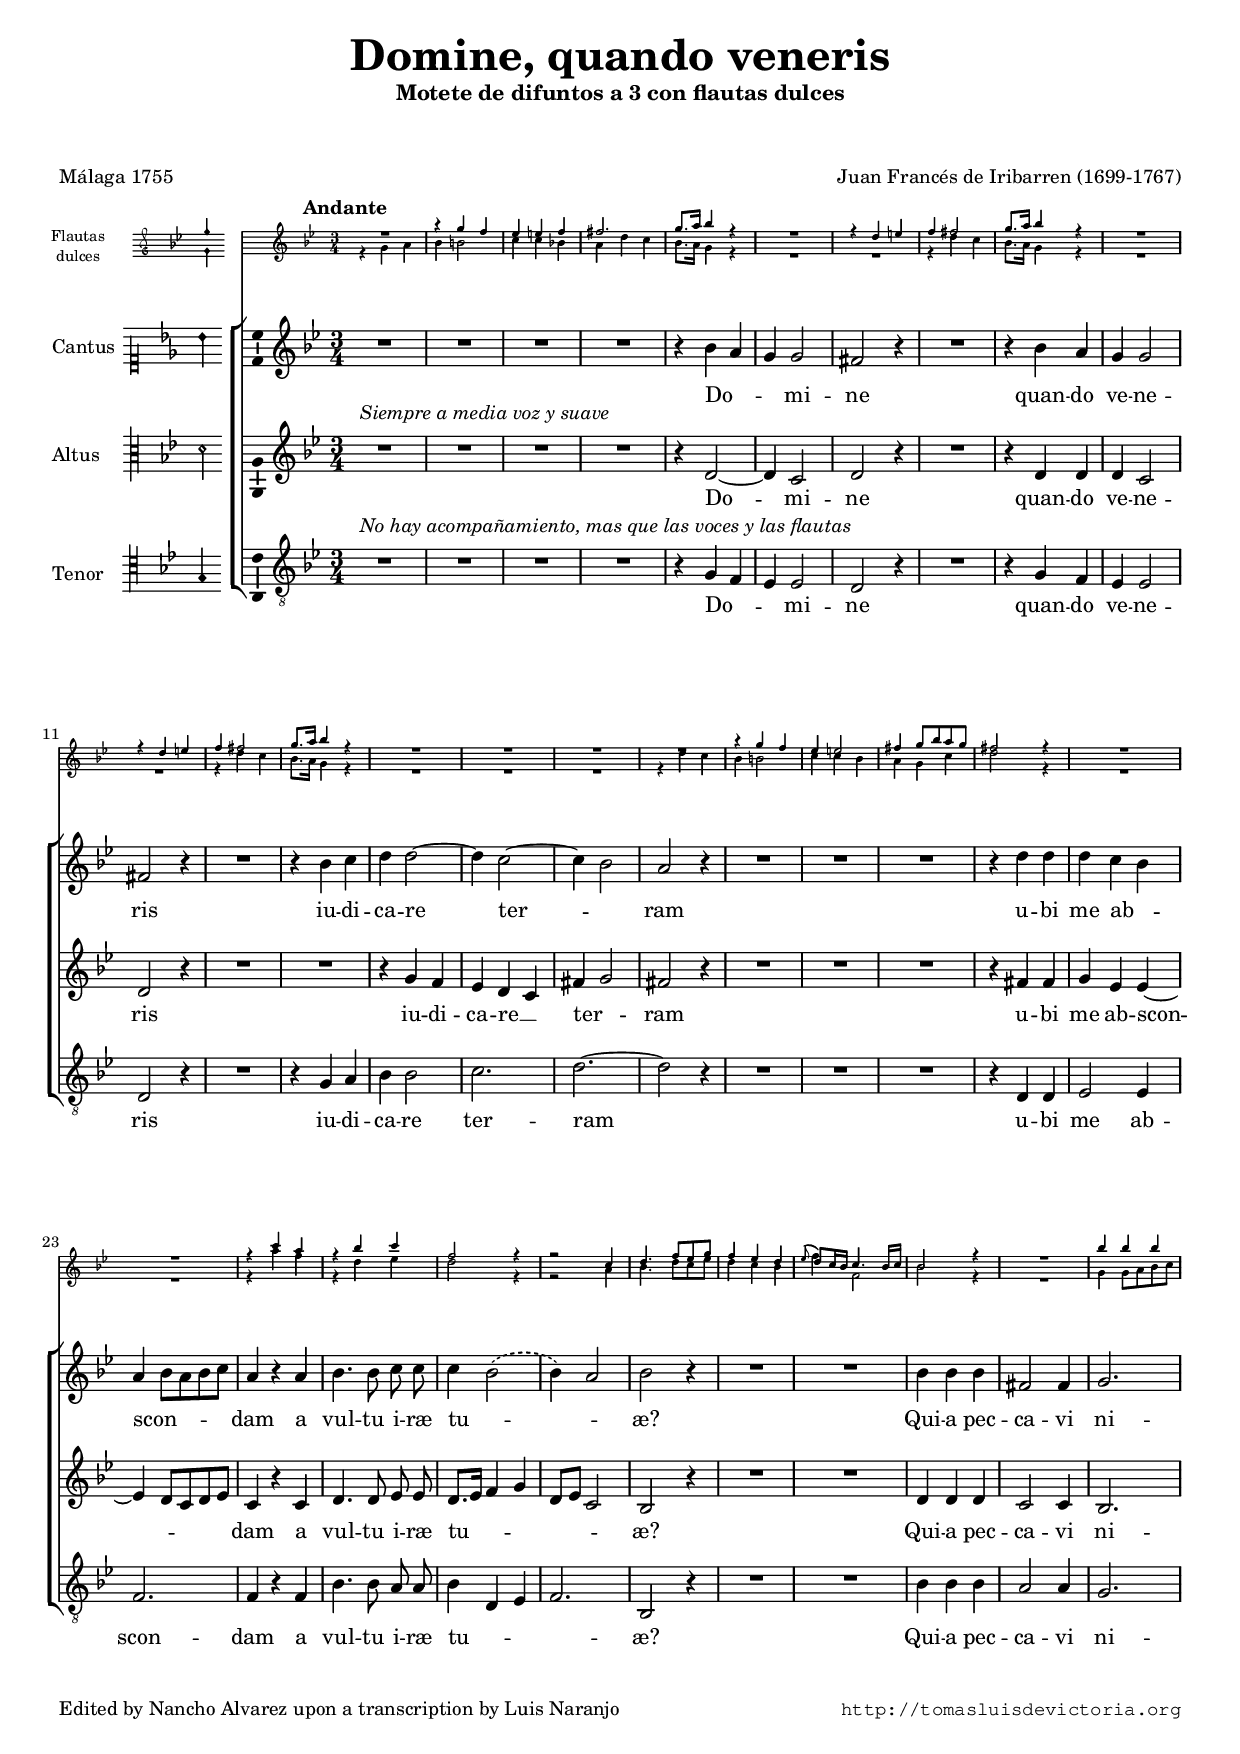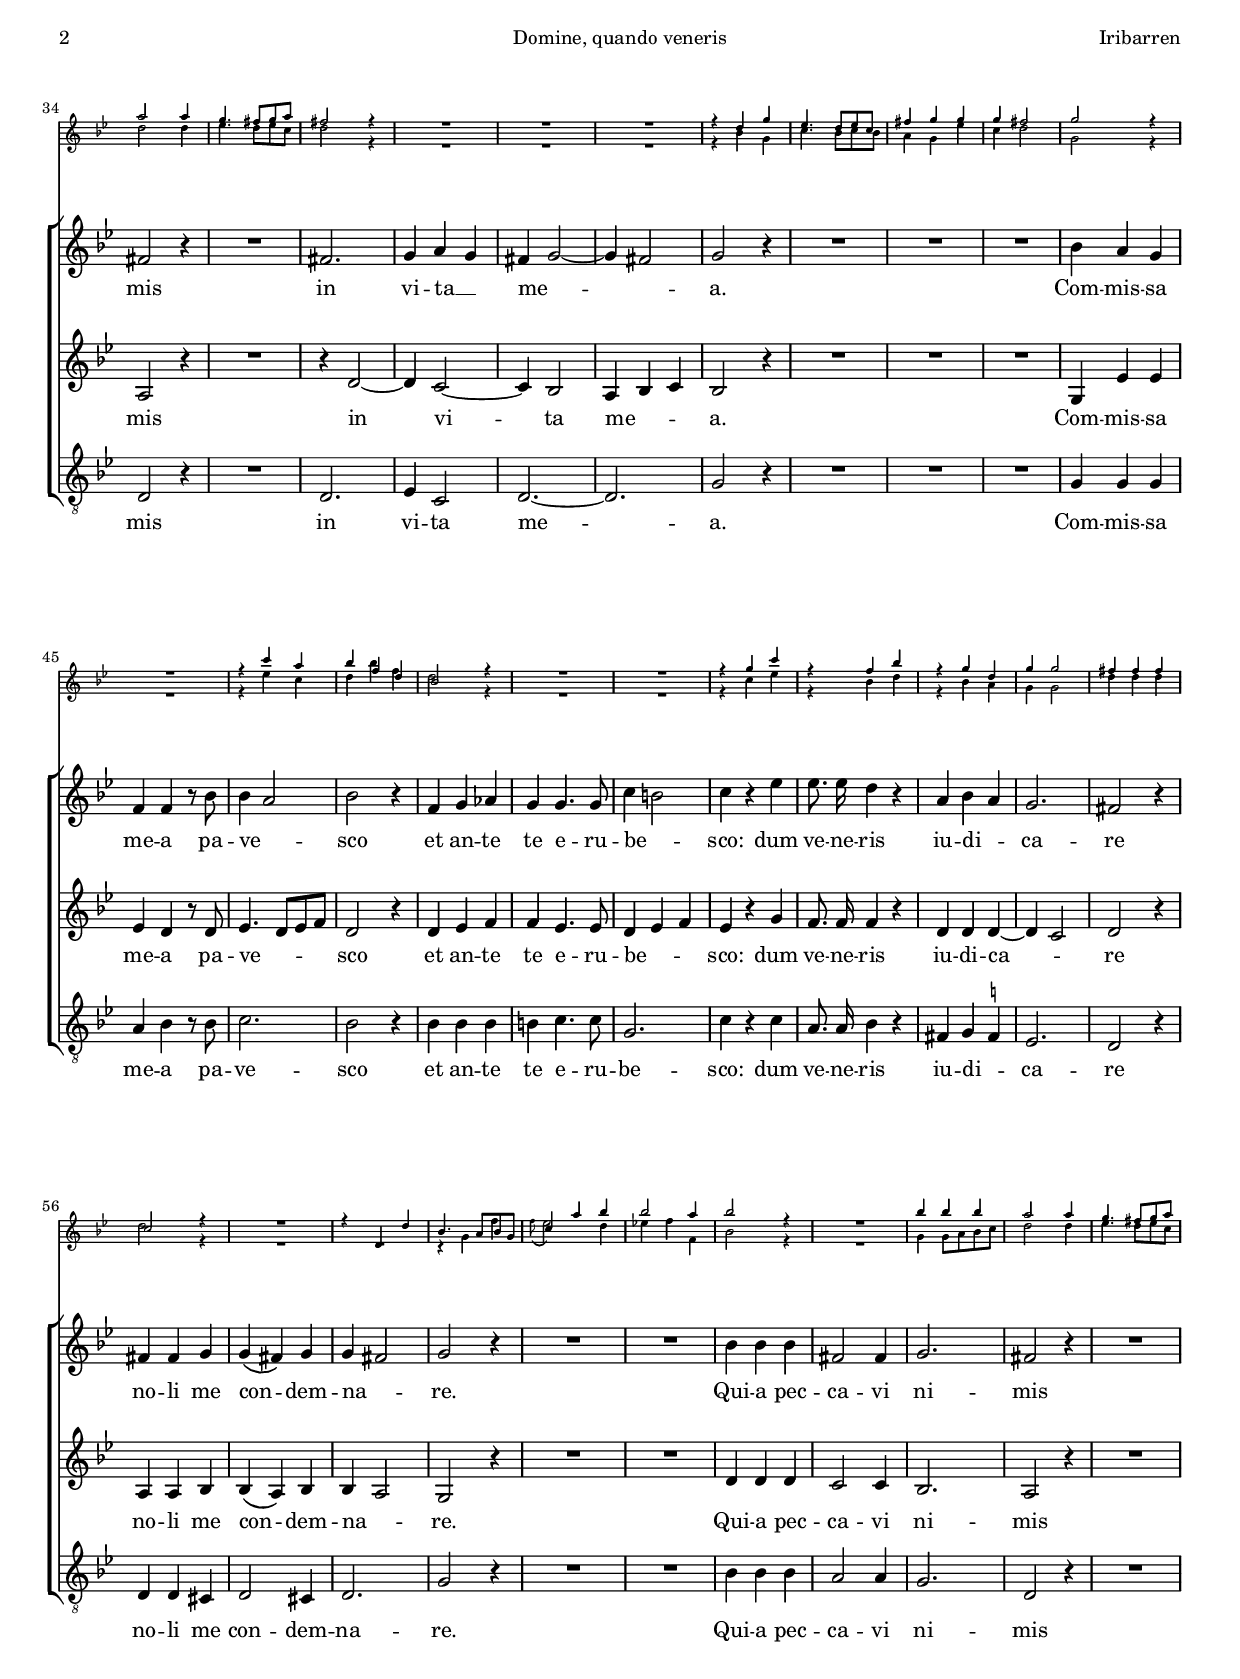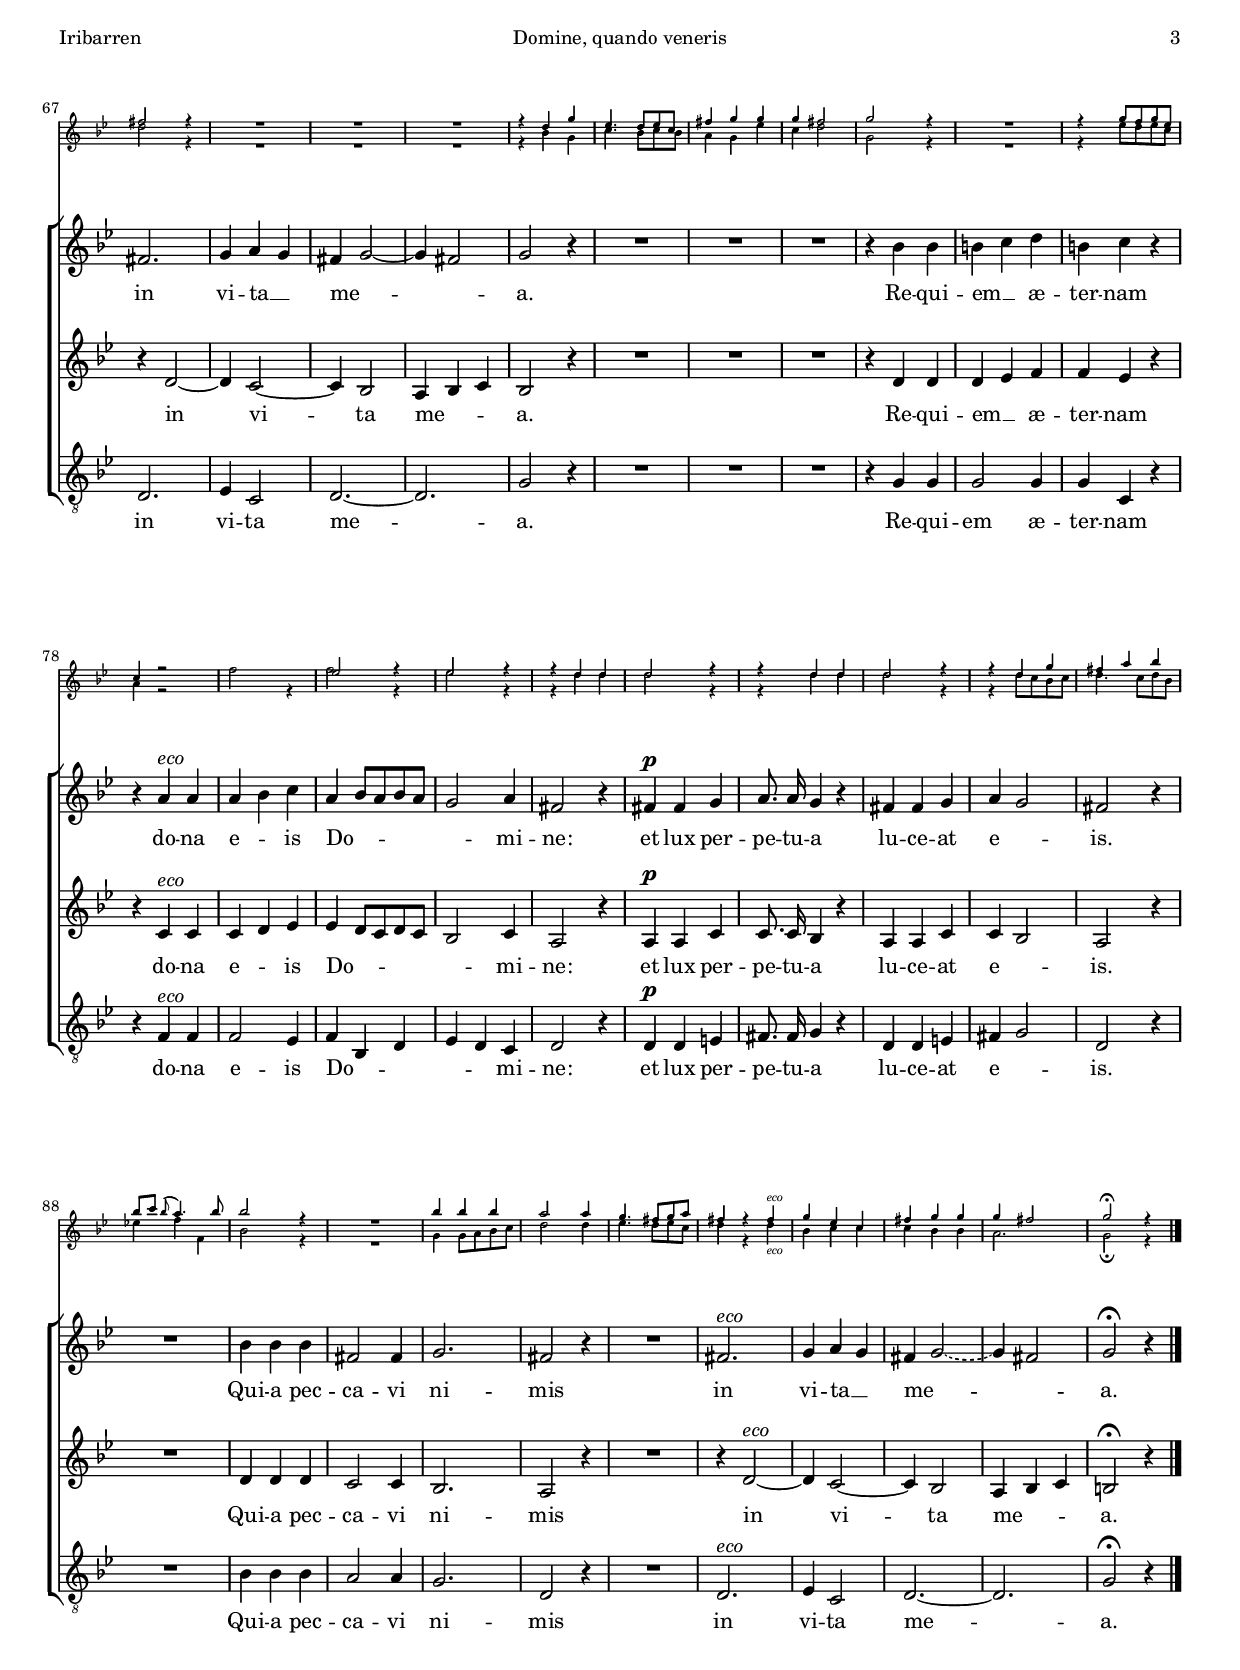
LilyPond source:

\version "2.18.0"

#(set-default-paper-size "a4")
#(set-global-staff-size 16.7)
#(ly:set-option 'point-and-click #f)
%mobile -s16.2 -i3.0

italicas=\override LyricText.font-shape = #'italic
rectas=\override LyricText.font-shape = #'upright
ss=\once \set suggestAccidentals = ##t
incipitwidth = 20
mtempo={\tempo 4 = 100}
mtempob={\tempo 4 = 50}
eco=\markup{\italic "eco"} 

htitle="Domine, quando veneris"
hcomposer="Iribarren"

\header {
	title=\markup{\fontsize #3 "Domine, quando veneris"}
	subtitle="Motete de difuntos a 3 con flautas dulces"
	subsubtitle=\markup{\null \vspace #2 }
	composer="Juan Francés de Iribarren (1699-1767)"
        pdfauthor=\composer
	%opus="(-)"
	poet=\markup{"Málaga 1755"}
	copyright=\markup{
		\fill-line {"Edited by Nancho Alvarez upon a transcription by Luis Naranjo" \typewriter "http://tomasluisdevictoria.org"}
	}
%	tagline=""
}

global={\key bes \major \time 3/4 \skip 1*3/4*98 
	\bar "|."
}

flautauno=\relative c'''{
        \once \override Score.MetronomeMark.X-offset = #7
        \once \override Score.MetronomeMark.padding = #2
        \tempo \markup{"Andante"}
        \voiceOne
         R1*3/4
         r4 g f
         ees e f
         fis2.
         g8. a16 bes4 r4
         R1*3/4
         r4 d, e
         f4 fis2
         g8. a16 bes4 r
         R1*3/4
         r4 d, e
         f fis2
         g8. a16 bes4 r
         R1*3/4*4
         r4 g f
         ees4 e2
         fis4 g8 bes a g
         fis2 r4
         R1*3/4*2
         r4 c' a
         r4 bes c
         f,2 r4
         r2 c4
         d4. f8 ees g
         f4 ees d
         \appoggiatura {ees8} d8 c16 bes c4. bes16 c
         bes2 r4
         R1*3/4
         bes'4 bes bes
         a2 a4
         g4. fis8 g a
         fis2 r4
         R1*3/4*3
         r4 d g
         ees4. d8 ees c
         fis4 g g
         g4 fis2
         g2 r4
         R1*3/4
         r4 c a
         bes f d
         bes2 r4
         R1*3/4*2
         r4 g' c
         r4 f, bes
         r4 g d
         g g2
         fis4 fis fis
         c2 r4
         R1*3/4
         r4 d, d'
         bes4. a8 bes g
         c4 a' bes
         bes2 a4
         bes2 r4
         R1*3/4
         bes4 bes bes
         a2 a4
         g4. fis8 g a
         fis2 r4
         R1*3/4*3
         r4 d g
         ees4. d8 ees c
         fis4 g g
         g fis2
         g2 r4
         R1*3/4
         r4 g8 f g ees
         c4 r2
         s1*3/4 % no hay nada 
         ees2 r4
         ees2 r4
         r4 d d
         d2 r4
         r d d
         d2 r4
         r d g
         fis a bes
         bes8 c \appoggiatura{bes8} a4. bes8
         bes2 r4
         R1*3/4
         bes4 bes bes
         a2 a4
         g4. fis8 g a
         fis4 r fis^\eco
         g ees c
         fis g g
         g fis2
         g2^\fermata r4
}

flautados=\relative c''{
         \voiceTwo 
         r4 g a
         bes4 b2
         c4 c bes!
         a d c
         bes8. a16 g4 r
         R1*3/4*2
         r4 d' c
         bes8. a16 g4 r
         R1*3/4*2
         r4 d' c
         bes8. a16 g4 r
         R1*3/4*3
         r4 d' c
         bes b2
         c4 c bes
         a4 g c
         d2 r4
         R1*3/4*2
         r4 a' f
         r4 d ees
         d2 r4
         r2 a4
         bes4. d8 c ees
         d4 c bes
         f' f,2
         bes2 r4
         R1*3/4
         g4 g8 a bes c
         d2 d4
         ees4. d8 ees c
         d2 r4
         R1*3/4*3
         r4 bes g
         c4. bes8 c bes
         a4 g ees'
         c d2
         g,2 r4
         R1*3/4
         r4 ees' c
         d bes' f
         d2 r4
         R1*3/4*2
         r4 c ees
         r4 bes d
         r4 bes a
         g g2
         d'4 d d 
         d2 r4
         R1*3/4*2
         r4 g, f'
         \appoggiatura{f8} ees2 d4
         ees! f f,
         bes2 r4
         R1*3/4
         g4 g8 a bes c
         d2 d4
         ees4. d8 ees c
         d2 r4
         R1*3/4*3
         r4 bes g
         c4. bes8 c bes
         a4 g ees'
         c4 d2
         g,2 r4
         R1*3/4
         r4 ees'8 d ees c
         a4 r2
         f'2 r4
         f2 r4
         ees2 r4
         r4 d d
         d2 r4
         r d d
         d2 r4
         r d8 c bes c
         d4. c8 d bes
         ees!4 f f,
         bes2 r4
         R1*3/4
         g4 g8 a bes c
         d2 d4
         ees4. d8 ees c
         d4 r d_\eco
         bes c c
         c bes bes
         a2.
         g2-\fermata r4
}

cantus=\relative c''{
	R1*3/4*4
	r4 bes a
	g g2
	fis2 r4
	R1*3/4
	r4 bes4 a
	g g2
	fis2 r4
	R1*3/4
	r4 bes c
	d4 d2 ~
	d4 c2 ~
	c4 bes2
	a2 r4
	R1*3/4*3
	r4 d d 
	d c bes
	a4 bes8 a bes c
	a4 r a
	bes4. bes8 \noBeam c \noBeam c
	\phrasingSlurDashed
	c4 bes2\(
	bes4\) a2
	bes2 r4
	R1*3/4*2
	bes4 bes bes
	fis2 fis4
	g2.
	fis2 r4
	R1*3/4
	fis2.
	g4 a g
	fis4 g2 ~
	g4 fis2
	g2 r4
	R1*3/4*3
	bes4 a g 
	f f r8 bes
	bes4 a2
	bes2 r4
	f4 g aes
	g g4. g8
	c4 b2
	c4 r ees
	ees8. \noBeam ees16 d4 r
	a bes a
	g2. 
	fis2 r4
	fis4 fis g
	\phrasingSlurSolid
	g4\( fis\)  g
	g fis2
	g2 r4
	R1*3/4*2
	bes4 bes bes
	fis2 fis4
	g2.
	fis2 r4
	R1*3/4
	fis2.
	g4 a g
	fis4 g2 ~
	g4 fis2
	g2 r4
	R1*3/4*3
	r4 bes bes
	b c d
	b c r
	r4 a4^\eco a
	a bes c
	a bes8 a bes a
	g2 a4
	fis2 r4
	fis^\p fis g
	a8. \noBeam a16 g4 r
	fis4 fis g
	a4 g2
	fis2 r4
	R1*3/4
	bes4 bes bes
	fis2 fis4
	g2.
	fis2 r4
	R1*3/4
	fis2.^\eco
	g4 a g
        \tieDashed
	fis4 g2 ~ % sin Tie
	g4 fis2
	g2^\fermata r4
}

altus=\relative c'{
	\once \override TextScript.padding = #1.5
	s4*0^\markup{\italic "Siempre a media voz y suave"}
	R1*3/4*4
	r4 d2 ~
	d4 c2
	d2 r4
	R1*3/4
	r4 d d
	d c2
	d2 r4
	R1*3/4*2
	r4 g f
	ees d c
	fis4 g2
	fis2 r4
	R1*3/4*3
	r4 fis fis
	g ees ees ~
	ees d8 c d ees
	c4 r c
	d4. d8 \noBeam ees \noBeam ees
	d8. ees16 f4 g
	d8 ees c2
	bes2 r4
	R1*3/4*2
	d4 d d
	c2 c4
	bes2.
	a2 r4
	R1*3/4
	r4 d2 ~
	d4 c2 ~
	c4 bes2
	a4 bes c
	bes2 r4
	R1*3/4*3
	g4 ees' ees
	ees d r8 d
	ees4. d8 ees f
	d2 r4
	d4 ees f
	f ees4. ees8
	d4 ees f
	ees4 r g
	f8. \noBeam f16 f4 r
	d4 d d ~
	d c2
	d2 r4
	a4 a bes
	bes\( a\) bes
	bes4 a2
	g2 r4
	R1*3/4*2
	d'4 d d
	c2 c4
	bes2.
	a2 r4
	R1*3/4
	r4 d2 ~
	d4 c2 ~
	c4 bes2
	a4 bes c
	bes2 r4
	R1*3/4*3
	r4 d d
	d ees f
	f ees r4
	r4 c^\eco c
	c d ees
	ees d8 c d c
	bes2 c4
	a2 r4
	a^\p a c
	c8. \noBeam c16 bes4 r
	a4 a c
	c4 bes2
	a2 r4
	R1*3/4
	d4 d d
	c2 c4
	bes2.
	a2 r4
	R1*3/4
	r4 d2^\eco ~
	d4 c2 ~
	c4 bes2
	a4 bes c
	b2^\fermata r4
}

tenor=\relative c'{
	\once \override TextScript.padding = #1.5
	s4*0^\markup{\italic "No hay acompañamiento, mas que las voces y las flautas"}
	R1*3/4*4
	r4 g f 
	ees4 ees2
	d2 r4
	R1*3/4
	r4 g f
	ees4 ees2
	d2 r4
	R1*3/4
	r4 g4 a
	bes4 bes2
	c2.
	d2. ~
	d2 r4
	R1*3/4*3
	r4 d,4 d
	ees2 ees4
	f2.
	f4 r f
	bes4. bes8 \noBeam a \noBeam a
	bes4 d, ees
	f2.
	bes,2 r4
	R1*3/4*2
	bes'4 bes bes
	a2 a4
	g2.
	d2 r4
	R1*3/4
	d2.
	ees4 c2
	d2. ~
	d
	g2 r4
	R1*3/4*3
	g4 g g
	a4 bes r8 bes
	c2.
	bes2 r4
	bes4 bes bes
	b4 c4. c8
	g2.
	c4 r4 c
	a8. \noBeam a16 bes4 r
	fis4 g \ss f
	ees2.
	d2 r4
	d4 d cis
	d2 cis4
	d2.
	g2 r4
	R1*3/4*2
	bes4 bes bes
	a2 a4
	g2.
	d2 r4
	R1*3/4
	d2. 
	ees4 c2
	d2. ~
	d
	g2 r4
	R1*3/4*3
	r4 g g
	g2 g4
	g c, r
	r4 f^\eco f
	f2 ees4
	f bes, d
	ees d c
	d2 r4
	d^\p d e
	fis8. \noBeam fis16 g4 r
	d4 d e
	fis4 g2
	d2 r4
	R1*3/4
	bes'4 bes bes
	a2 a4
	g2.
	d2 r4
	R1*3/4
	d2.^\eco
	ees4 c2
	d2. ~
	d
	g2^\fermata r4
}

textocantus=\lyricmode{
Do -- _ _ mi -- ne
quan -- do ve -- ne -- ris
iu -- di -- ca -- re ter -- _ ram
u -- bi me ab -- _ scon -- _ _ _ _ dam
a vul -- tu i -- ræ tu -- _ _ _ æ?
Qui -- a pec -- ca -- vi  ni -- mis
in vi -- ta __ _ me -- _ _ a.
Com -- mis -- sa me -- a pa -- ve -- _ sco
et an -- te te e -- ru -- be -- _ sco:
dum ve -- ne -- ris
iu -- di -- _ ca -- re
no -- li me con -- _ dem -- na -- _ re.
Qui -- a pec -- ca -- vi ni -- mis
in vi -- ta __ _ me -- _ _ a.
Re -- qui -- em __ _ æ -- ter -- nam
do -- na e -- _ is Do -- _ _ _ _ _ mi -- ne:
et lux per -- pe -- tu -- a
lu -- ce -- at e -- _ is.
Qui -- a pec -- ca -- vi ni -- mis
in vi -- ta __ _ me -- _ _ a.
}

textoaltus=\lyricmode{
Do -- mi -- ne
quan -- do ve -- ne -- ris
iu -- di -- ca -- re __ _ ter -- _ ram
u -- bi me ab -- scon -- _ _ _ _ dam
a vul -- tu i -- ræ tu -- _ _ _ _ _ _ æ?
Qui -- a pec -- ca -- vi  ni -- mis
in vi -- ta me -- _ _ a.
Com -- mis -- sa me -- a pa -- ve -- _ _ _ sco
et an -- te te e -- ru -- be -- _ _ sco:
dum ve -- ne -- ris
iu -- di -- ca -- _ re
no -- li me con -- _ dem -- na -- _ re.
Qui -- a pec -- ca -- vi ni -- mis
in vi -- ta me -- _ _ a.
Re -- qui -- em __ _ æ -- ter -- nam
do -- na e -- _ is Do -- _ _ _ _ _ mi -- ne:
et lux per -- pe -- tu -- a
lu -- ce -- at e -- _ is.
Qui -- a pec -- ca -- vi ni -- mis
in vi -- ta me -- _ _ a.
}

textotenor=\lyricmode{
Do -- _ _ mi -- ne
quan -- do ve -- ne -- ris
iu -- di -- ca -- re ter -- ram
u -- bi me ab -- scon -- dam
a vul -- tu i -- ræ tu -- _ _ _ æ?
Qui -- a pec -- ca -- vi  ni -- mis
in vi -- ta me -- a.
Com -- mis -- sa me -- a pa -- ve -- sco
et an -- te te e -- ru -- be -- sco:
dum ve -- ne -- ris
iu -- di -- _ ca -- re
no -- li me con -- dem -- na -- re.
Qui -- a pec -- ca -- vi ni -- mis
in vi -- ta me -- a.
Re -- qui -- em æ -- ter -- nam
do -- na e -- is Do -- _ _ _ _ mi -- ne:
et lux per -- pe -- tu -- a
lu -- ce -- at e -- _ is.
Qui -- a pec -- ca -- vi ni -- mis
in vi -- ta me -- a.
}


incipitflautas=\markup{
	\score{
		\new Staff \with {
		 fontSize = #-3
		 \override StaffSymbol #'staff-space = #(magstep -4)
		}{ 
		\set Staff.instrumentName=\markup{\larger \center-column{"Flautas" \raise #1 "dulces"} \hspace #3 }
		\override Staff.NoteHead.style = #'neomensural
		%\override Staff.TimeSignature.style = #'neomensural
		\override Staff.TimeSignature.stencil = ##f
		\cadenzaOn 
		\clef "petrucci-g"
		\key bes \major
		\time 3/4
                <<\voiceOne g''4 \new Voice{ \voiceTwo g'4 } >>
		} 

	\layout { line-width=\incipitwidth indent = 0 }
	}
}


incipitcantus=\markup{
	\score{
		{ 
		\set Staff.instrumentName="Cantus "
		\override NoteHead.style = #'neomensural
		%\override Staff.TimeSignature.style = #'neomensural
		\override Staff.TimeSignature.stencil = ##f
		\cadenzaOn 
		\clef "petrucci-c1"
		\key bes \major
		\time 3/4
                bes'4
		} 

	\layout { line-width=\incipitwidth indent = 0 }
	}
}

incipitaltus=\markup{
	\score{
		{ 
		\set Staff.instrumentName="Altus    "
		\override NoteHead.style = #'neomensural 
		%\override Staff.TimeSignature.style = #'neomensural
		\override Staff.TimeSignature.stencil = ##f
		\cadenzaOn 
		\clef "petrucci-c3"
		\key bes \major
		\time 3/4
                d'2*1/2
		} 
	\layout { line-width=\incipitwidth indent = 0 }
	}
}


incipittenor=\markup{
	\score{
		{ 
		\set Staff.instrumentName="Tenor   "
		\override NoteHead.style = #'neomensural 
		%\override Staff.TimeSignature.style = #'neomensural
		\override Staff.TimeSignature.stencil = ##f
		\cadenzaOn 
		\clef "petrucci-c4"
		\key bes \major
		\time 3/4
                g4
		} 
	\layout { line-width=\incipitwidth indent=0 }
	}
}

%\layout {
%       \context {\Voice
%               \remove Ligature_bracket_engraver
%               \consists Mensural_ligature_engraver
%       }
%       line-width=\incipitwidth
%       indent = 0
%}

\score {\transpose c' c'{

<<
  	\new Staff \with {
        \remove Ambitus_engraver
        fontSize = #-4
        \override StaffSymbol #'staff-space = #(magstep -4)
      }
      <<\global 
		\set Staff.instrumentName=\incipitflautas
		\clef "treble"
		\new Voice{\flautauno }
		\new Voice{\flautados }
	>>

\new ChoirStaff<<

	\new Staff <<\global
	\new Voice="v1" {
		\set Staff.instrumentName=\incipitcantus
		\clef "treble"
		\cantus }
	\new Lyrics \lyricsto "v1" {\textocantus }
	>>

	\new Staff <<\global
	\new Voice="v2" {
		\set Staff.instrumentName=\incipitaltus
		\clef "treble"
		\altus }
	\new Lyrics \lyricsto "v2" {\textoaltus }
	>>
	
	\new Staff <<\global
	\new Voice="v3" {
		\set Staff.instrumentName=\incipittenor
		\clef "G_8"
		\tenor }
	\new Lyrics \lyricsto "v3" {\textotenor }
	>>

>>
>>
	} % transpose

\layout{ 
	\context {\Lyrics 
		\override VerticalAxisGroup.staff-affinity = #UP
		\override VerticalAxisGroup.nonstaff-relatedstaff-spacing =
			#'((basic-distance . 0) (minimum-distance . 0) (padding . 1))
		\override LyricText.font-size = #1.2
		\override LyricHyphen.minimum-distance = #0.5
	}
	\context {\Score 
		tempoHideNote = ##t
		\override BarNumber.padding = #1 
	}
	\context {\Voice 
		%melismaBusyProperties = #'()
		%autoBeaming = ##f
	}
	\context {\ChoirStaff 
                  \override StaffGrouper.staffgroup-staff-spacing =
                        #'((basic-distance . 15) (minimum-distance . 0) (padding . 20))
                  \override StaffGrouper.staff-staff-spacing =
                        #'((basic-distance . 11) (minimum-distance . 0) (padding . 1))
        }
        \context {\Staff 
                %\RemoveEmptyStaves
                %\override VerticalAxisGroup.remove-first = ##t
		\override VerticalAxisGroup.staff-staff-spacing =
			#'((basic-distance . 11) (minimum-distance . 0) (padding . 1))
		\consists Ambitus_engraver 
		\override LigatureBracket.padding = #1
	}
}

%\midi { \mtempo }

}


\paper{
	evenHeaderMarkup=\markup  \fill-line { \fromproperty #'page:page-number-string \htitle \hcomposer }
	oddHeaderMarkup= \markup  \fill-line { \on-the-fly #not-first-page \hcomposer \on-the-fly #not-first-page \htitle \on-the-fly #not-first-page \fromproperty #'page:page-number-string }
	%system-count=20
	%page-count = 8
	%systems-per-page = 4
	ragged-last-bottom = ##f
	indent=3.1\cm
	system-system-spacing =
	#'((basic-distance . 20) (minimum-distance . 0) (padding . 5))
	top-system-spacing = % header
	#'((basic-distance . 10) (minimum-distance . 0) (padding . 0))
	last-bottom-spacing = % footer
	#'((basic-distance . 14) (minimum-distance . 0) (padding . 0))
	markup-system-spacing.padding = #1.5
}
